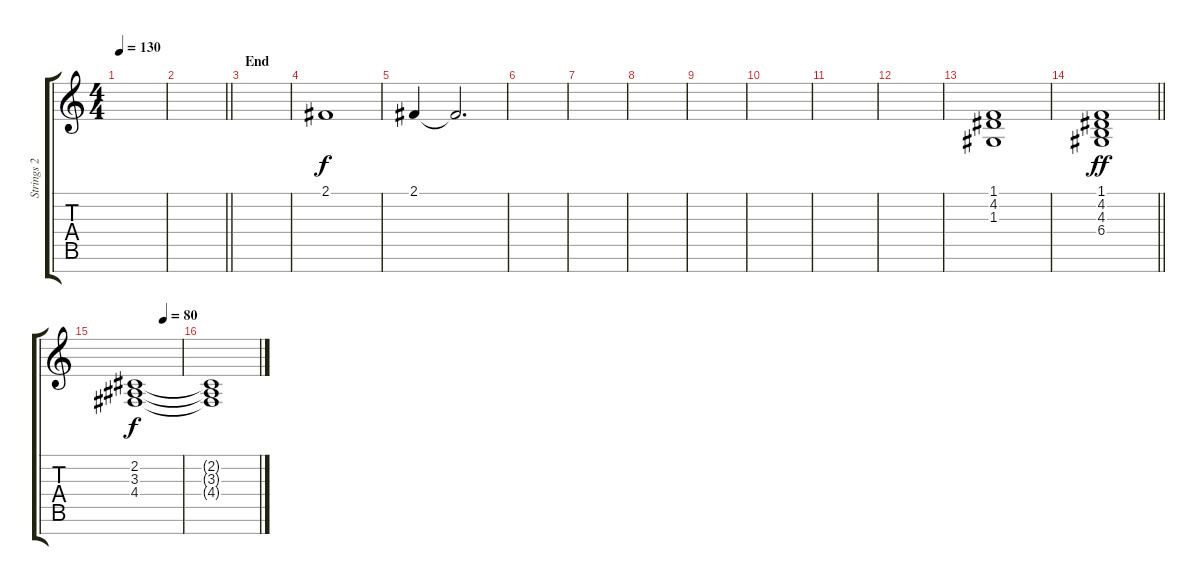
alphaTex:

\track ("Strings 2" "Strings 2") {instrument pad4choir}
\staff {score tabs}
\tuning (E4 B3 G3 D3 A2 E2 B1) {hide}
\ts (4 4)
\tempo 130
\clef g2
\ks c
|
\barLineRight lightlight
|
\section ("" "End")
|
2.1.1{volume 9} |
2.1.4 2.1{t}.2{d volume 0} |
|
|
|
|
|
|
|
(1.1 4.2 1.3).1 |
\barLineRight lightlight
(1.1 4.2 4.3 6.4).1{dy ff} |
\tempo (80 0.625)
(2.2 3.3 4.4).1{dy f} |
(2.2{t} 3.3{t} 4.4{t}).1
